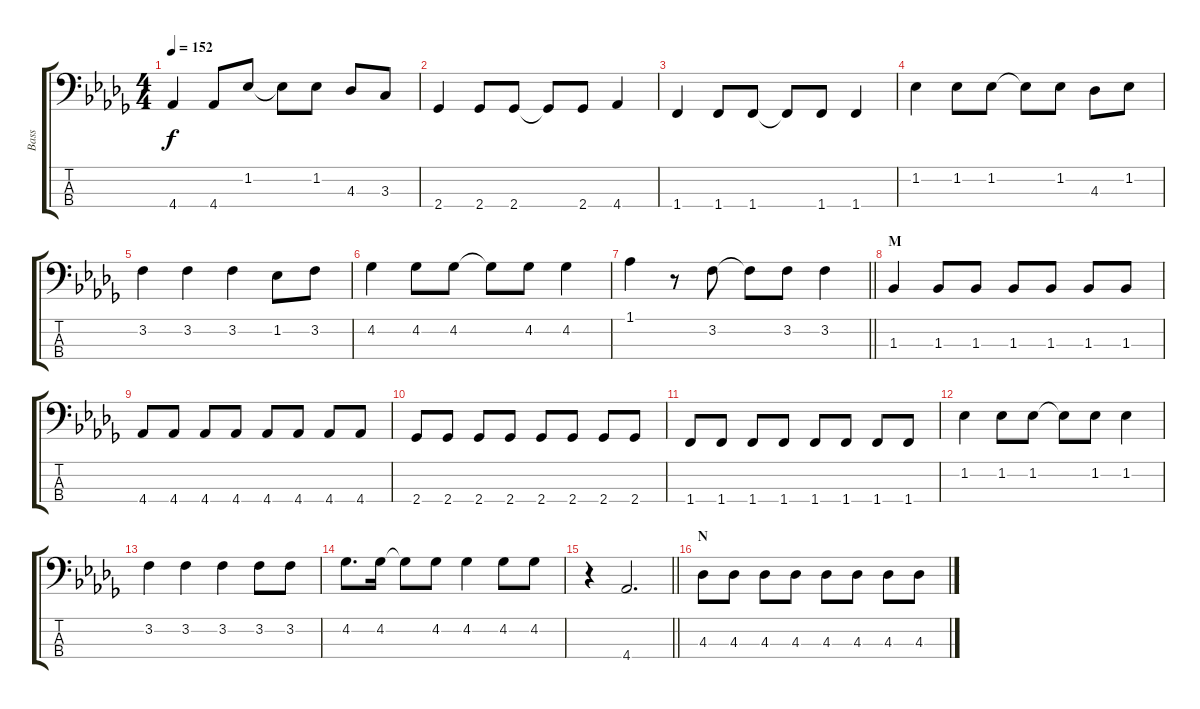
\track ("Bass" "Bass") {instrument electricbassfinger}
\staff {score tabs}
\tuning (G2 D2 A1 E1) {hide}
\ts (4 4)
\tempo 152
\clef f4
\ks db
4.4.4{dy f} 4.4.8 1.2.8 1.2{t}.8 1.2.8 4.3.8 3.3.8 |
2.4.4 2.4.8 2.4.8 2.4{t}.8 2.4.8 4.4.4 |
1.4.4 1.4.8 1.4.8 1.4{t}.8 1.4.8 1.4.4 |
1.2.4 1.2.8 1.2.8 1.2{t}.8 1.2.8 4.3.8 1.2.8 |
3.2.4 3.2.4 3.2.4 1.2.8 3.2.8 |
4.2.4 4.2.8 4.2.8 4.2{t}.8 4.2.8 4.2.4 |
\barLineRight lightlight
1.1.4 r.8 3.2.8 3.2{t}.8 3.2.8 3.2.4 |
\section ("" "M")
1.3.4 1.3.8 1.3.8 1.3.8 1.3.8 1.3.8 1.3.8 |
4.4.8 4.4.8 4.4.8 4.4.8 4.4.8 4.4.8 4.4.8 4.4.8 |
2.4.8 2.4.8 2.4.8 2.4.8 2.4.8 2.4.8 2.4.8 2.4.8 |
1.4.8 1.4.8 1.4.8 1.4.8 1.4.8 1.4.8 1.4.8 1.4.8 |
1.2.4 1.2.8 1.2.8 1.2{t}.8 1.2.8 1.2.4 |
3.2.4 3.2.4 3.2.4 3.2.8 3.2.8 |
4.2.8{d} 4.2.16 4.2{t}.8 4.2.8 4.2.4 4.2.8 4.2.8 |
\barLineRight lightlight
r.4 4.4.2{d} |
\section ("" "N")
4.3.8 4.3.8 4.3.8 4.3.8 4.3.8 4.3.8 4.3.8 4.3.8
